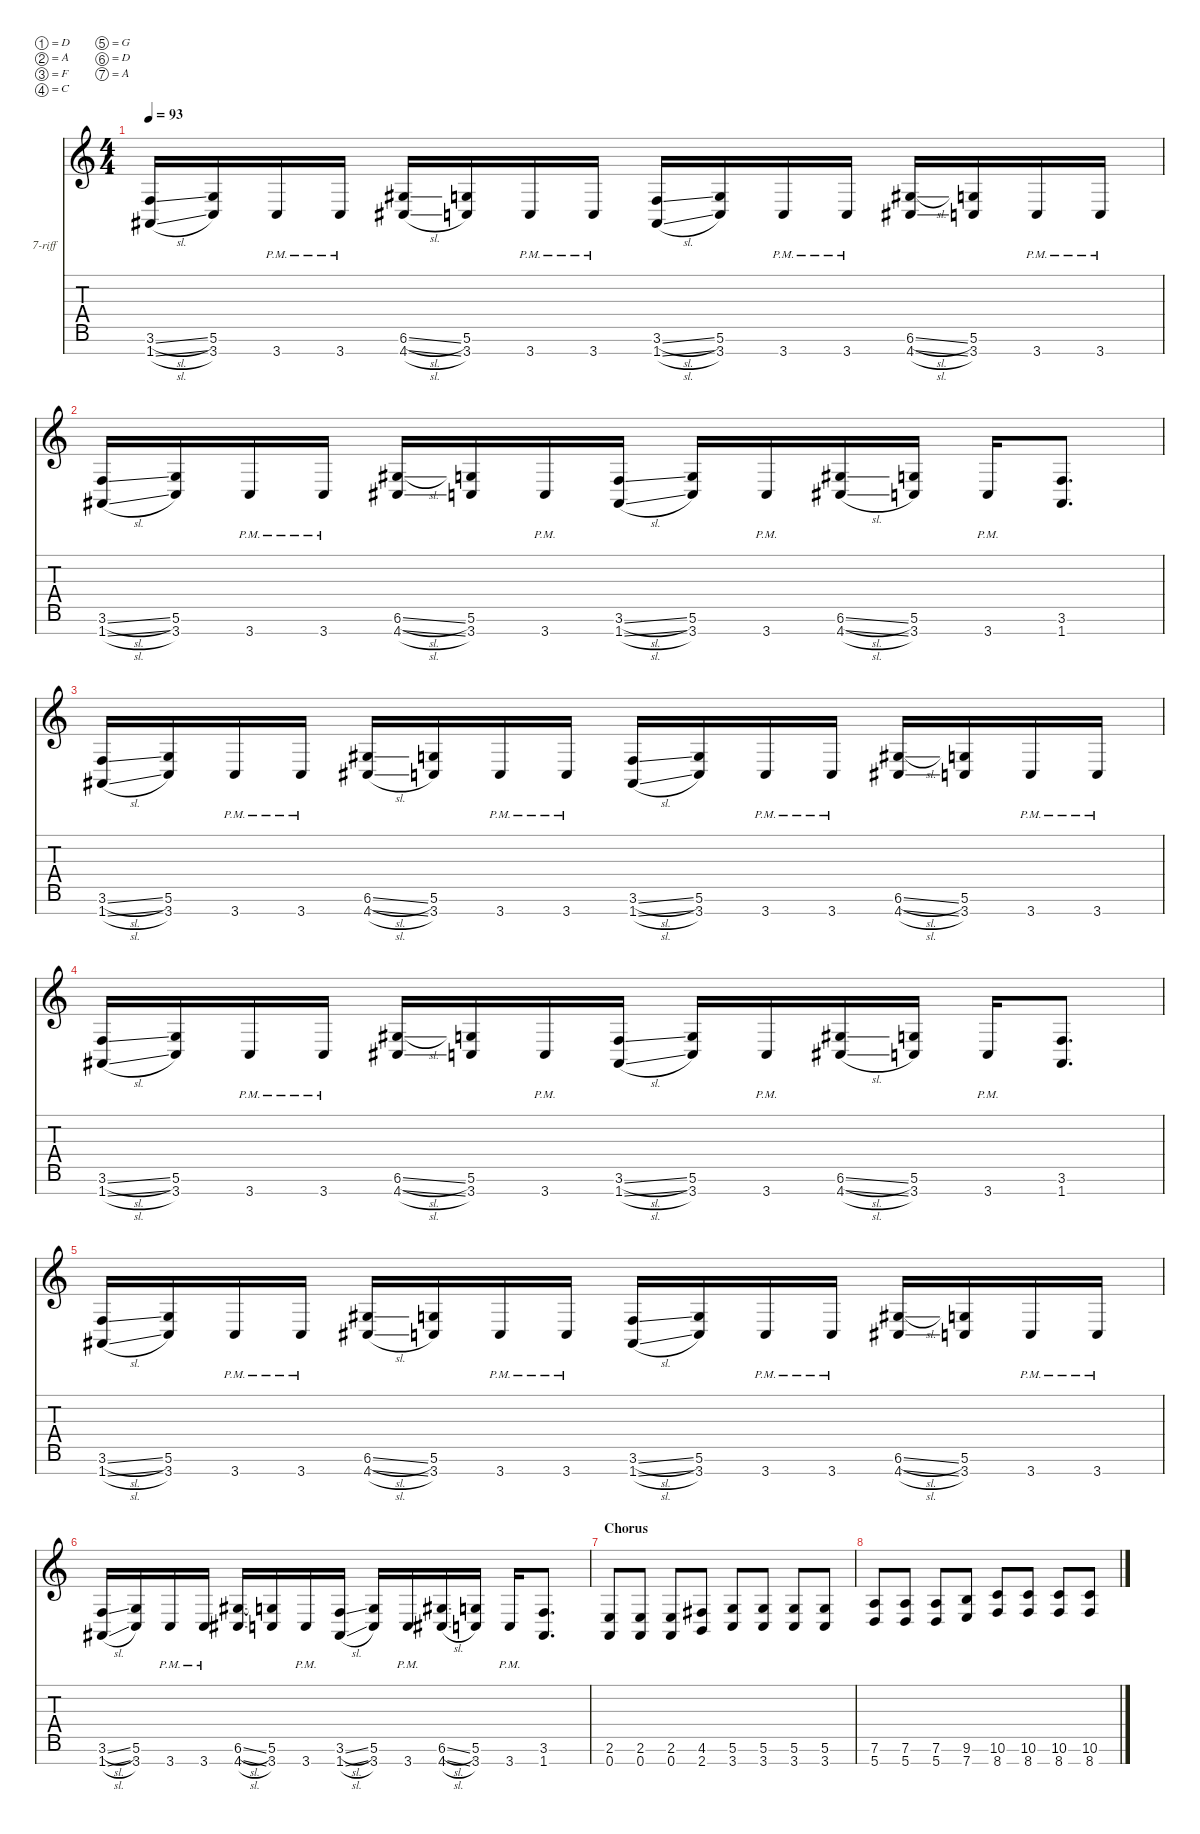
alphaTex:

\defaultSystemsLayout 4
\hideDynamics
\bracketExtendMode nobrackets
\firstSystemTrackNameOrientation horizontal
\otherSystemsTrackNameOrientation horizontal
\track ("Guitar - Rhytm" "7-riff") {defaultSystemsLayout 4 solo instrument distortionguitar}
\staff {score tabs}
\tuning (D4 A3 F3 C3 G2 D2 A1)
\ts (4 4)
\scale
0.957726
\tempo 93
\accidentals auto
\clef g2
\ottava regular
\simile none
\scale
1.11103
\ks c
(3.6{sl} 1.7{sl acc #}).16{dy f beam Up} (5.6 3.7).16{beam Up} 3.7{pm}.16{beam Up} 3.7{pm}.16{beam Up} (6.6{sl acc #} 4.7{sl acc #}).16{beam Up} (5.6 3.7).16{beam Up} 3.7{pm}.16{beam Up} 3.7{pm}.16{beam Up} (3.6{sl} 1.7{sl acc #}).16{beam Up} (5.6 3.7).16{beam Up} 3.7{pm}.16{beam Up} 3.7{pm}.16{beam Up} (4.7{sl acc #} 6.6{sl acc #}).16{beam Up} (3.7 5.6).16{beam Up} 3.7{pm}.16{beam Up} 3.7{pm}.16{beam Up} |
\scale
0.96299
\scale
0.96299 (3.6{sl} 1.7{sl acc #}).16{beam Up} (5.6 3.7).16{beam Up} 3.7{pm}.16{beam Up} 3.7{pm}.16{beam Up} (4.7{sl acc #} 6.6{sl acc #}).16{beam Up} (3.7 5.6).16{beam Up} 3.7{pm}.16{beam Up} (3.6{sl} 1.7{sl acc #}).16{beam Up} (5.6 3.7).16{beam Up} 3.7{pm}.16{beam Up} (6.6{sl acc #} 4.7{sl acc #}).16{beam Up} (5.6 3.7).16{beam Up} 3.7{pm}.16{beam Up} (3.6 1.7{acc #}).8{d beam Up} |
\scale
0.96299
\scale
0.96299 (3.6{sl} 1.7{sl acc #}).16{beam Up} (5.6 3.7).16{beam Up} 3.7{pm}.16{beam Up} 3.7{pm}.16{beam Up} (6.6{sl acc #} 4.7{sl acc #}).16{beam Up} (5.6 3.7).16{beam Up} 3.7{pm}.16{beam Up} 3.7{pm}.16{beam Up} (3.6{sl} 1.7{sl acc #}).16{beam Up} (5.6 3.7).16{beam Up} 3.7{pm}.16{beam Up} 3.7{pm}.16{beam Up} (4.7{sl acc #} 6.6{sl acc #}).16{beam Up} (3.7 5.6).16{beam Up} 3.7{pm}.16{beam Up} 3.7{pm}.16{beam Up} |
\scale
1.10577
\scale
0.96299 (3.6{sl} 1.7{sl acc #}).16{beam Up} (5.6 3.7).16{beam Up} 3.7{pm}.16{beam Up} 3.7{pm}.16{beam Up} (4.7{sl acc #} 6.6{sl acc #}).16{beam Up} (3.7 5.6).16{beam Up} 3.7{pm}.16{beam Up} (3.6{sl} 1.7{sl acc #}).16{beam Up} (5.6 3.7).16{beam Up} 3.7{pm}.16{beam Up} (6.6{sl acc #} 4.7{sl acc #}).16{beam Up} (5.6 3.7).16{beam Up} 3.7{pm}.16{beam Up} (3.6 1.7{acc #}).8{d beam Up} |
\scale
0.957726
\scale
1.09608 (3.6{sl} 1.7{sl acc #}).16{beam Up} (5.6 3.7).16{beam Up} 3.7{pm}.16{beam Up} 3.7{pm}.16{beam Up} (6.6{sl acc #} 4.7{sl acc #}).16{beam Up} (5.6 3.7).16{beam Up} 3.7{pm}.16{beam Up} 3.7{pm}.16{beam Up} (3.6{sl} 1.7{sl acc #}).16{beam Up} (5.6 3.7).16{beam Up} 3.7{pm}.16{beam Up} 3.7{pm}.16{beam Up} (4.7{sl acc #} 6.6{sl acc #}).16{beam Up} (3.7 5.6).16{beam Up} 3.7{pm}.16{beam Up} 3.7{pm}.16{beam Up} |
\scale
0.957726
\scale
0.965726 (3.6{sl} 1.7{sl acc #}).16{beam Up} (5.6 3.7).16{beam Up} 3.7{pm}.16{beam Up} 3.7{pm}.16{beam Up} (4.7{sl acc #} 6.6{sl acc #}).16{beam Up} (3.7 5.6).16{beam Up} 3.7{pm}.16{beam Up} (3.6{sl} 1.7{sl acc #}).16{beam Up} (5.6 3.7).16{beam Up} 3.7{pm}.16{beam Up} (6.6{sl acc #} 4.7{sl acc #}).16{beam Up} (5.6 3.7).16{beam Up} 3.7{pm}.16{beam Up} (3.6 1.7{acc #}).8{d beam Up} |
\section ("" "Chorus")
\scale
0.978779
\scale
0.969095 (2.6 0.7).8{beam Up} (2.6 0.7).8{beam Up} (2.6 0.7).8{beam Up} (4.6{acc #} 2.7).8{beam Up} (5.6 3.7).8{beam Up} (5.6 3.7).8{beam Up} (5.6 3.7).8{beam Up} (5.6 3.7).8{beam Up} |
\scale
1.09524
\scale
0.969095 (7.6 5.7).8{beam Up} (7.6 5.7).8{beam Up} (7.6 5.7).8{beam Up} (7.7 9.6).8{beam Up} (8.7 10.6).8{beam Up} (8.7 10.6).8{beam Up} (8.7 10.6).8{beam Up} (8.7 10.6).8{beam Up}
